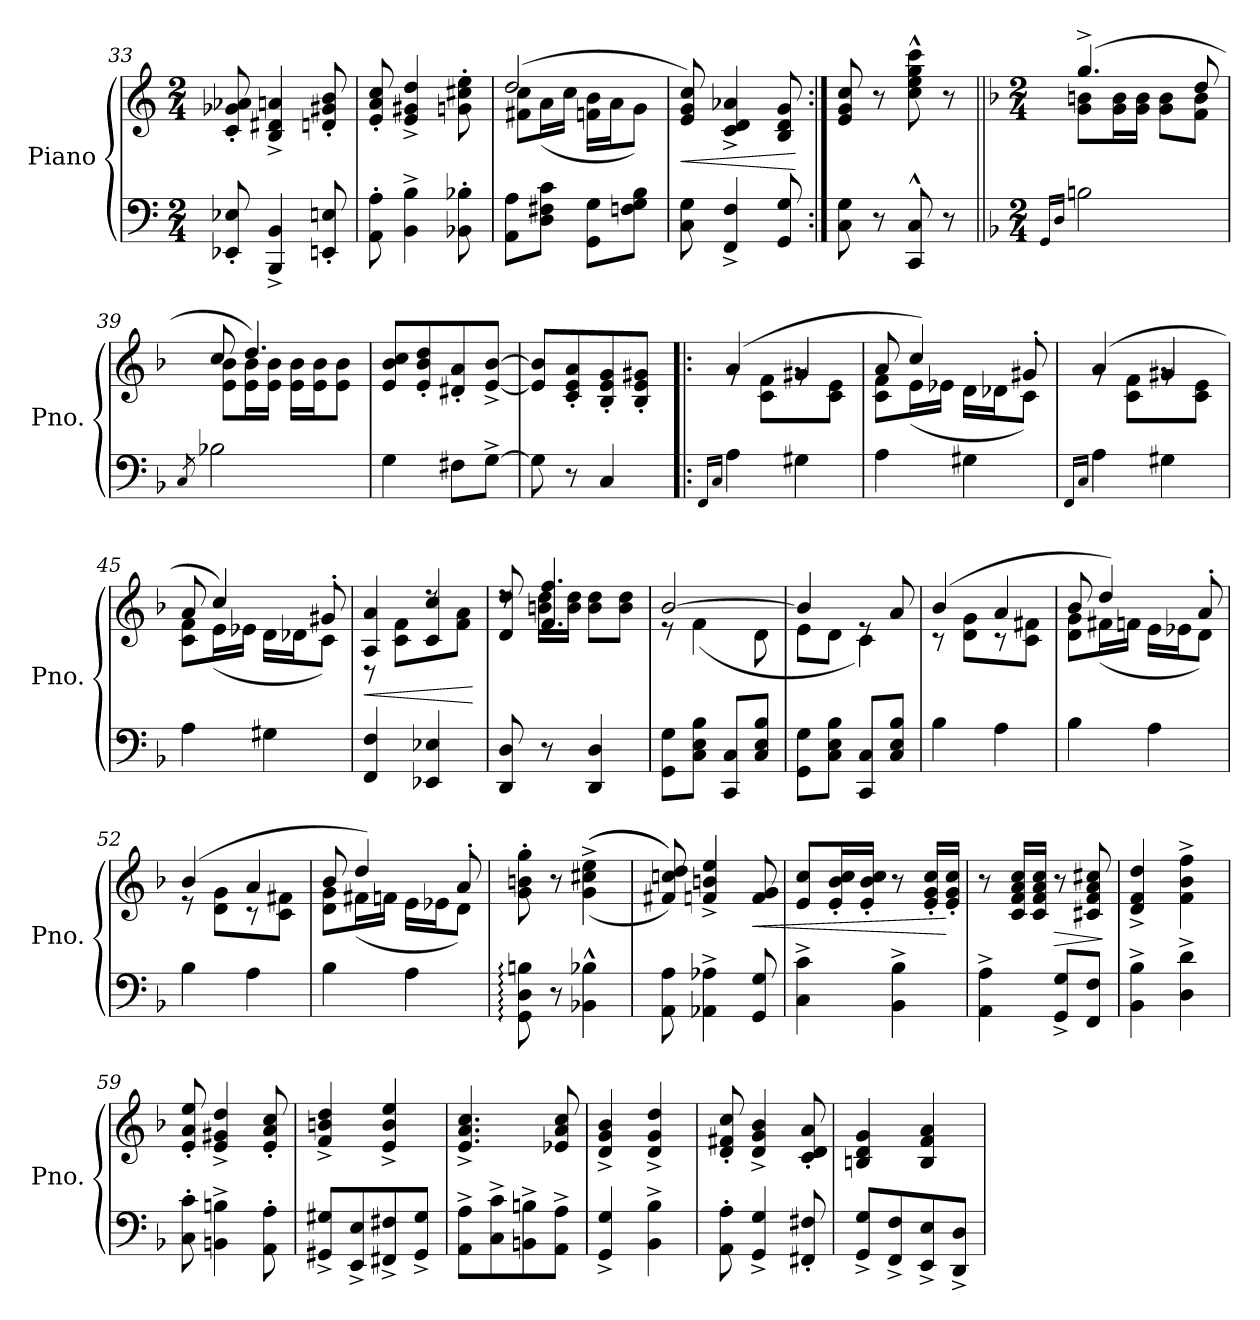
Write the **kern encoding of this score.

**kern	**kern	**dynam
*part1	*part1	*part1
*staff2	*staff1	*staff1/2
*I"Piano	*	*
*I'Pno.	*	*
*clefF4	*clefG2	*
*k[]	*k[]	*
*M2/4	*M2/4	*
=33	=33	=33
8EE-X/' 8E-X/'	8c/' 8g-X/' 8a-X/'	.
4BBB/^ 4BB/^	4B/^ 4d#X/^ 4an/^	.
8EEn/' 8En/'	8dn/' 8g#X/' 8b/'	.
=34	=34	=34
8AA\' 8A\'	8e/' 8a/' 8cc/'	.
4BB\^ 4B\^	4e/^ 4g#X/^ 4dd/^	.
8BB-X\' 8B-X\'	8gn\' 8cc#X\' 8ee\'	.
=35	=35	=35
*	*^	*
8AA\ 8A\L	(>2dd/	8f#X\ 8cc\L	.
8D\ 8F#X\ 8c\J	.	(<16a\L	.
.	.	16cc\JJ	.
8GG\ 8G\L	.	16fn\ 16b\LL	.
.	.	16a\J	.
8Fn\ 8G\ 8B\J	.	8g\J)	.
=36	=36	=36	=36
!	!	!	!LO:HP:b
*	*v	*v	*
8C\ 8G\	8e/ 8g/ 8cc/)	<
4FF/^ 4F/^	4c/^ 4d/^ 4a-X/^	.
8GG/ 8G/	8B/ 8d/ 8g/	.
.	.	[
=37:|!	=37:|!	=37:|!
8C\ 8G\	8e/ 8g/ 8cc/	.
8r	8r	.
8CC/^^ 8C/^^	8cc\^^ 8ee\^^ 8gg\^^ 8ccc\^^	.
8r	8r	.
!!LO:PB:g=z
=38||	=38||	=38||
*k[b-]	*k[b-]	*
*M2/4	*M2/4	*
16qGG/LL	.	.
16qD/JJ	.	.
*	*^	*
2Bn\	(>4.gg^/	8g\ 8bn\L	.
.	.	16g\ 16b\L	.
.	.	16g\ 16b\JJ	.
.	.	8g\ 8b\L	.
.	8dd/	8f\ 8b\J	.
=39	=39	=39	=39
8qC/	.	.	.
2B-X\	8cc/	8e\ 8b-i\L	.
.	4.dd/)	16e\ 16b-\L	.
.	.	16e\ 16b-\JJ	.
.	.	16e\ 16b-\LL	.
.	.	16e\ 16b-\J	.
.	.	8e\ 8b-\J	.
*	*v	*v	*
=40	=40	=40
4G\	8e/ 8b-/ 8cc/L	.
.	8e/' 8b-/' 8dd/'	.
8F#X\L	8d#X/' 8a/'	.
[8G^\J	[8e/^ [8b-/^J	.
=41	=41	=41
8G\]	8e/] 8b-/]L	.
8r	8c/' 8e/' 8a/'	.
4C/	8B-/' 8e/' 8g/'	.
.	8B-/' 8e/' 8g#X/'J	.
!!LO:LB:g=z
=42!|:	=42!|:	=42!|:
16qFF/LL	.	.
16qC/JJ	.	.
*	*^	*
!	!	!	!LO:DY:b
!	!	!	!LO:DY:n=1:b
!	!	!	!LO:DY:n=2:b
4A\	(>4a/	8rg	p other-dynamics f
.	.	8c\ 8f\L	.
4G#X\	4g#X/	8rg	.
.	.	8c\ 8e\J	.
=43	=43	=43	=43
4A\	8a/	8c\ 8f\L	.
.	4cc/)	(<16e\L	.
.	.	16e-X\JJ	.
4G#X\	.	16d\LL	.
.	.	16d-X\J	.
.	8g#X'/	8c\J)	.
=44	=44	=44	=44
16qFF/LL	.	.	.
16qC/JJ	.	.	.
4A\	(>4a/	8rg	.
.	.	8c\ 8f\L	.
4G#X\	4g#X/	8rg	.
.	.	8c\ 8e\J	.
=45	=45	=45	=45
4A\	8a/	8c\ 8f\L	.
.	4cc/)	(<16e\L	.
.	.	16e-X\JJ	.
4G#X\	.	16d\LL	.
.	.	16d-X\J	.
.	8g#X'/	8c\J)	.
=46	=46	=46	=46
!	!	!	!LO:HP:b
4FF/ 4F/	4A/ 4a/	8r	<
.	.	8c\ 8f\L	.
4EE-X/ 4E-X/	4c/ 4cc/	8rdd	.
.	.	8f\ 8a\J	.
*	*v	*v	*
.	.	[
=47	=47	=47
*	*^	*
8DD/ 8D/	8d/ 8dd/	8rdd	.
8r	4.f/ 4.ff/	16bn\ 16dd\LL	.
.	.	16b\ 16dd\JJ	.
4DD/ 4D/	.	8b\ 8dd\L	.
.	.	8b\ 8dd\J	.
!!LO:LB:g=z	!!
=48	=48	=48	=48
8GG\ 8G\L	[2b-i/	8r	.
8C\ 8E\ 8B-\J	.	(<4f\	.
8CC/ 8C/L	.	.	.
8C/ 8E/ 8B-/J	.	8d\	.
=49	=49	=49	=49
8GG\ 8G\L	4b-/]	8e\L	.
8C\ 8E\ 8B-\J	.	8d\J	.
8CC/ 8C/L	8re	4c\)	.
8C/ 8E/ 8B-/J	8a/	.	.
=50	=50	=50	=50
4B-\	(>4b-/	8r	.
.	.	8d\ 8g\L	.
4A\	4a/	8r	.
.	.	8c\ 8f#X\J	.
=51	=51	=51	=51
4B-\	8b-/	8d\ 8g\L	.
.	4dd/)	(<16f#X\L	.
.	.	16fn\JJ	.
4A\	.	16e\LL	.
.	.	16e-X\J	.
.	8a'/	8d\J)	.
=52	=52	=52	=52
4B-\	(>4b-/	8r	.
.	.	8d\ 8g\L	.
4A\	4a/	8r	.
.	.	8c\ 8f#X\J	.
=53	=53	=53	=53
4B-\	8b-/	8d\ 8g\L	.
.	4dd/)	(<16f#X\L	.
.	.	16fn\JJ	.
4A\	.	16e\LL	.
.	.	16e-X\J	.
.	8a'/	8d\J)	.
*	*v	*v	*
!!LO:LB:g=z
=54	=54	=54
8GG\: 8D\: 8Bn\:	8g\' 8bn\' 8gg\'	.
8r	8r	.
4BB-X\^^ 4B-X\^^	(<(>(>4g\^ 4cc#X\^ 4ee\^	.
=55	=55	=55
8AA\ 8A\	8f#X/ 8ccn/ 8dd/)))	.
4AA-X\^ 4A-X\^	4fn/^ 4bn/^ 4ee/^	.
!	!	!LO:HP:b
8GG/ 8G/	8f/ 8g/	<
=56	=56	=56
4C\^ 4c\^	8e/ 8cc/L	.
.	16e/' 16b-/' 16cc/'L	.
.	16e/' 16b-/' 16cc/'JJ	.
4BB-\^ 4B-\^	8r	.
.	16e/' 16g/' 16cc/'LL	.
.	16e/' 16g/' 16cc/'JJ	[
=57	=57	=57
4AA\^ 4A\^	8r	.
.	16c/ 16f/ 16a/ 16cc/LL	.
.	16c/ 16f/ 16a/ 16cc/JJ	.
!	!	!LO:HP:b
8GG/^ 8G/^L	8r	>
8FF/ 8F/J	8c#X/ 8f/ 8a/ 8cc#X/	.
.	.	]
=58	=58	=58
4BB-\^ 4B-\^	4d/^ 4f/^ 4dd/^	.
4D\^ 4d\^	4f\^ 4b-\^ 4ff\^	.
=59	=59	=59
8C\' 8c\'	8e/' 8a/' 8ee/'	.
4BBn\^ 4Bn\^	4e/^ 4g#X/^ 4dd/^	.
8AA\' 8A\'	8e/' 8a/' 8cc/'	.
!!LO:LB:g=z
=60	=60	=60
8GG#X/^ 8G#X/^L	4f/^ 4bn/^ 4dd/^	.
8EE/^ 8E/^	.	.
8FF#X/^ 8F#X/^	4e/^ 4b/^ 4ee/^	.
8GG#/^ 8G#/^J	.	.
=61	=61	=61
8AA\^ 8A\^L	4.e/^ 4.a/^ 4.cc/^	.
8C\^ 8c\^	.	.
8BBn\^ 8Bn\^	.	.
8AA\^ 8A\^J	8e-X/ 8a/ 8cc/	.
=62	=62	=62
4GG/^ 4G/^	4d/^ 4g/^ 4b-/^	.
4BB-\^ 4B-\^	4d/^ 4g/^ 4dd/^	.
=63	=63	=63
8AA\' 8A\'	8d/' 8f#X/' 8cc/'	.
4GG/^ 4G/^	4d/^ 4g/^ 4b-/^	.
8FF#X/' 8F#X/'	8c/' 8d/' 8a/'	.
=64	=64	=64
8GG/^ 8G/^L	4Bn/ 4d/ 4g/	.
8FF/^ 8F/^	.	.
8EE/^ 8E/^	4B/ 4f/ 4a/	.
8DD/^ 8D/^J	.	.
=	=	=
*-	*-	*-
